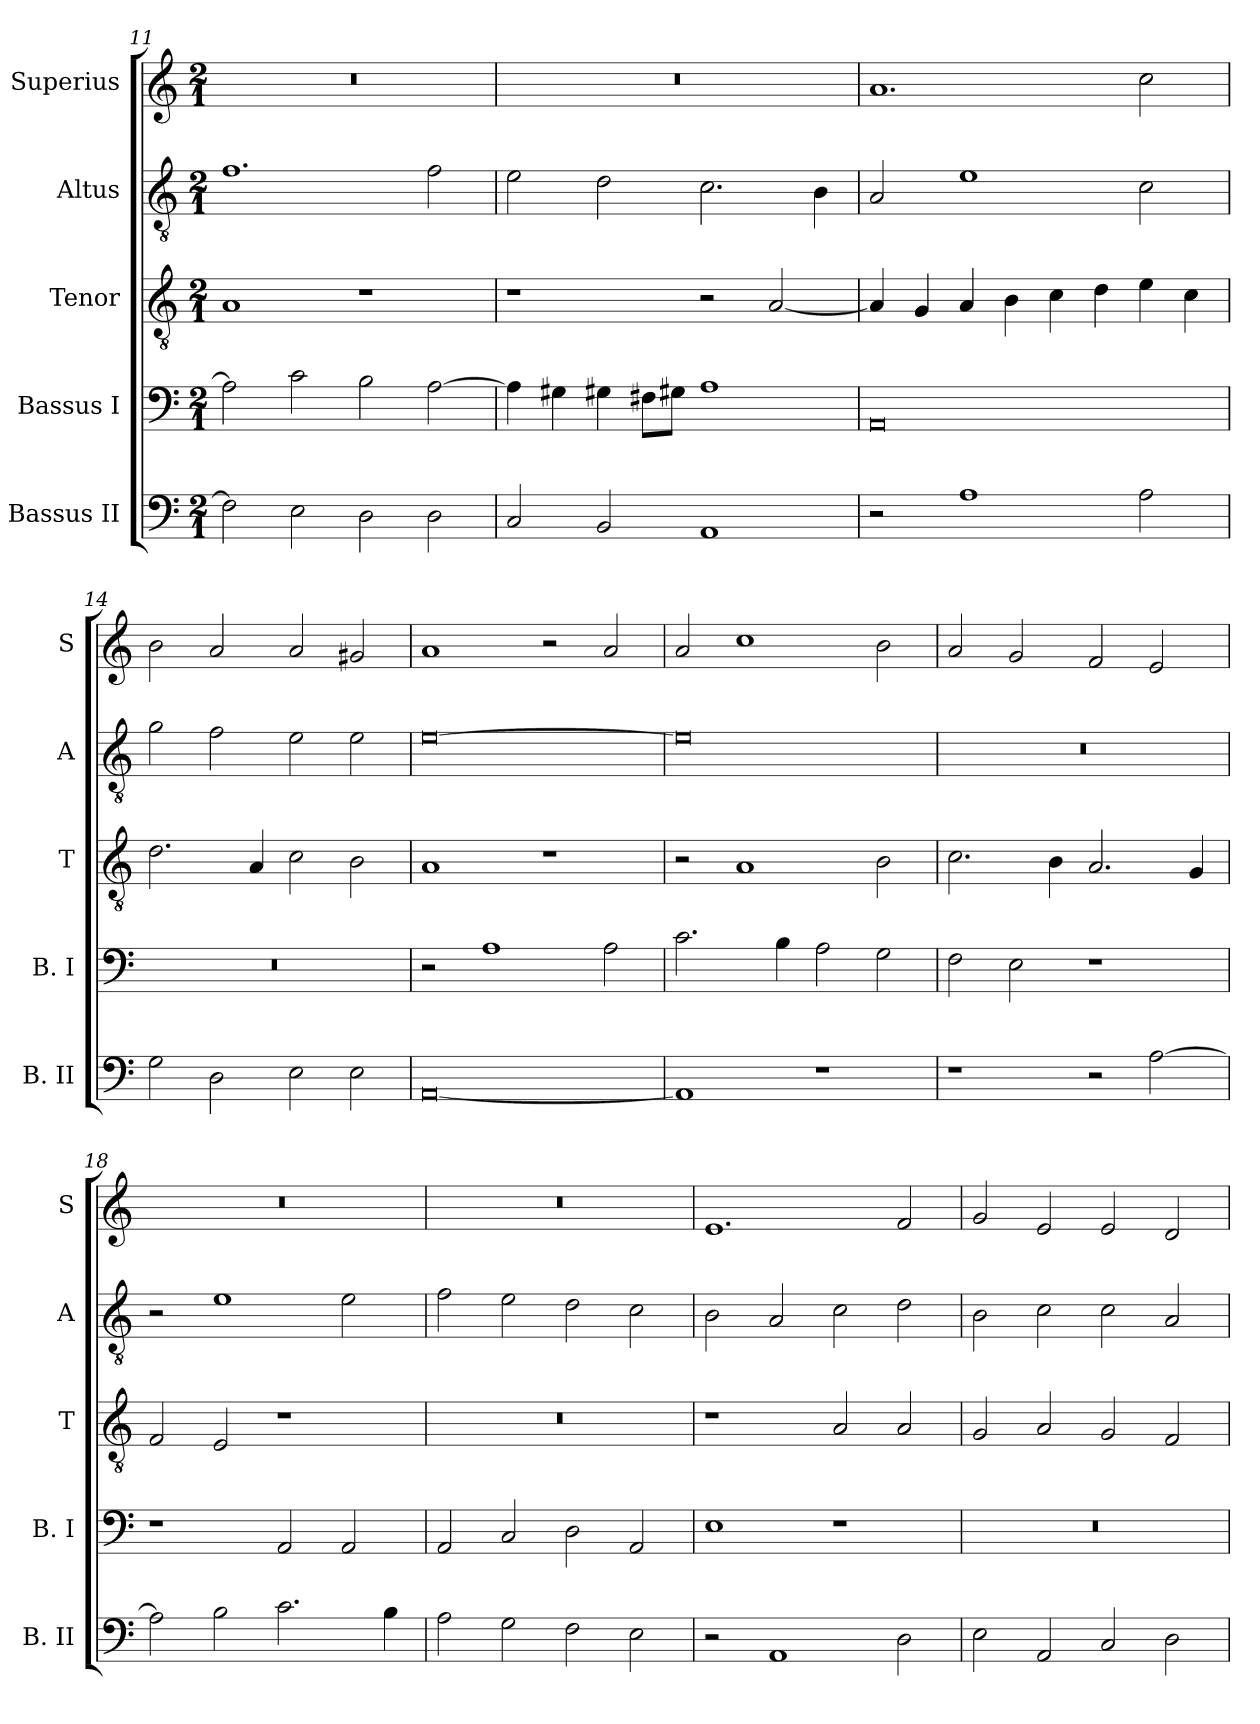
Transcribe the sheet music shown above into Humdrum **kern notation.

**kern	**kern	**kern	**kern	**kern
*part5	*part4	*part3	*part2	*part1
*staff5	*staff4	*staff3	*staff2	*staff1
*I"Bassus II	*I"Bassus I	*I"Tenor	*I"Altus	*I"Superius
*I'B. II	*I'B. I	*I'T	*I'A	*I'S
*clefF4	*clefF4	*clefGv2	*clefGv2	*clefG2
*k[]	*k[]	*k[]	*k[]	*k[]
*C:	*C:	*C:	*C:	*C:
*M2/1	*M2/1	*M2/1	*M2/1	*M2/1
=11	=11	=11	=11	=11
2F]	2A]	1A	1.f	0r
2E	2c	.	.	.
2D	2B	1r	.	.
2D	[2A	.	2f	.
=12	=12	=12	=12	=12
2C	4A]	1r	2e	0r
.	4G#X	.	.	.
2BB	4G#X	.	2d	.
.	8F#XL	.	.	.
.	8G#XJ	.	.	.
1AA	1A	2r	2.c	.
.	.	[2A	.	.
.	.	.	4B	.
=13	=13	=13	=13	=13
2r	0AA	4A]	2A	1.a
.	.	4G	.	.
1A	.	4A	1e	.
.	.	4B	.	.
.	.	4c	.	.
.	.	4d	.	.
2A	.	4e	2c	2cc
.	.	4c	.	.
=14	=14	=14	=14	=14
2G	0r	2.d	2g	2b
2D	.	.	2f	2a
.	.	4A	.	.
2E	.	2c	2e	2a
2E	.	2B	2e	2g#X
=15	=15	=15	=15	=15
[0AA	2r	1A	[0e	1a
.	1A	.	.	.
.	.	1r	.	2r
.	2A	.	.	2a
=16	=16	=16	=16	=16
1AA]	2.c	2r	0e]	2a
.	.	1A	.	1cc
.	4B	.	.	.
1r	2A	.	.	.
.	2G	2B	.	2b
=17	=17	=17	=17	=17
1r	2F	2.c	0r	2a
.	2E	.	.	2g
.	.	4B	.	.
2r	1r	2.A	.	2f
[2A	.	.	.	2e
.	.	4G	.	.
=18	=18	=18	=18	=18
2A]	1r	2F	2r	0r
2B	.	2E	1e	.
2.c	2AA	1r	.	.
.	2AA	.	2e	.
4B	.	.	.	.
=19	=19	=19	=19	=19
2A	2AA	0r	2f	0r
2G	2C	.	2e	.
2F	2D	.	2d	.
2E	2AA	.	2c	.
=20	=20	=20	=20	=20
2r	1E	1r	2B	1.e
1AA	.	.	2A	.
.	1r	2A	2c	.
2D	.	2A	2d	2f
=21	=21	=21	=21	=21
2E	0r	2G	2B	2g
2AA	.	2A	2c	2e
2C	.	2G	2c	2e
2D	.	2F	2A	2d
=	=	=	=	=
*-	*-	*-	*-	*-
